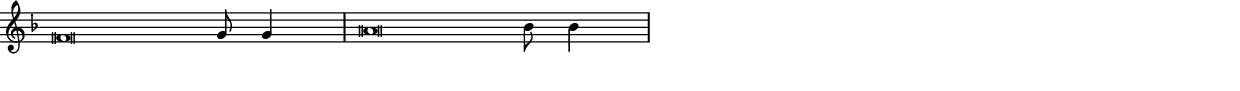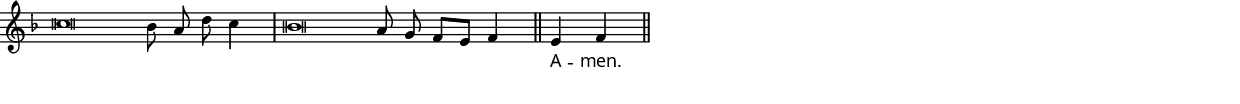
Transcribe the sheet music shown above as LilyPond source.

\version "2.18.2"
\include "settings.ily"
\language "deutsch"

<<
    \new Staff {
        \clef treble
        \key f \major \cadenzaOn

        % melodia 2
        f'\breve g'8 g'4 \bar "|"
        a'\breve b'8 b'4 \bar "|" \break
        c''\breve b'8 a' d'' c''4 \bar "|"
        b'\breve a'8 g' f'[ e'] f'4 \bar "||"
        e'4 f' \bar "||"
    }
    \new Lyrics \lyricmode {
        \skip8*81 A4 -- men.
    }
>>

% vim: tw=80 ts=4 sts=4 sw=4 et
